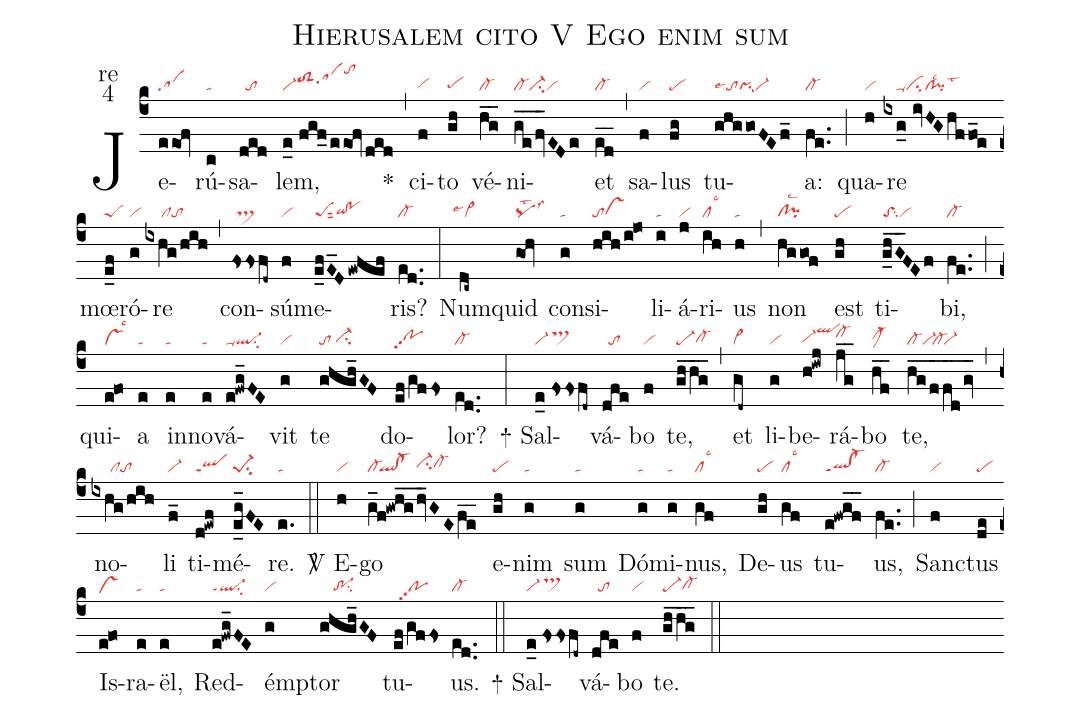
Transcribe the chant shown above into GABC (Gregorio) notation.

name:Hierusalem cito V Ego enim sum;
office-part:re;
mode:4;
nabc-lines:1;
%%
(c4) Je(eeof|sa)rú(c|ta)sa(ded|//to)lem,(e_0//fgf_/eeof/ded|vi-toS2hisahitohm) <sp>*</sp>(,) ci(f|vihg)to(gh|pehg) vé(hg__|cl-)ni(ge__/fv_EDe|cl-ci-vi)et(ed__|cl-) (,) sa(f|vi)lus(fg|pe) tu(ghggoFEf_|tolse4pisu1vi-)a:(fe..|cl-) (;) qua(h|vi)re(ixg_0//ivHGhffo_e|////ta-cicl!pilsc2lst3) mœ(e_f|peS)ró(g|vi)re(ixhg/hih|/////clto) (,) con(fssfd~|//ts>)sú(f|vi)me(e_fE_D/ewfef|peSsut2qihg!pohg)ris?(ed..|cl-) (:) Num(dc~|``vi>lse4)quid(goh|pqlst2lss3) con(g|ta)si(hih/i@jo|tovshg)li(i|ta)á(j|vi)ri(ih|cllsc3)us(h|ta) (,) non(hggof|cl!pilsc2) est(gh|pe) ti(ghG___FEf|toSsu2vi)bi,(fe..|cl-) (;) qui(e@fo|vslsc3)a(e|ta) in(e|ta)no(e|ta)vá(e!fwg_FE|ql-ppu1su2)vit(g|vi) te(ghgh_GF|to/ci-hg) do(ef/gffs|pohhpp2)lor?(ed..|cl-) (:) <sp>+</sp> Sal(e_0//fssfd~|vi-/ts>hi)vá(dfe|//to)bo(f|vi) te,(gh_hg__|pe-cl-hg) (,) et(gd~|vi>) li(g|vi)be(h!iwj|vi-hgqlhk)rá(jg__|cl-hi)bo(hf__|clM-hh) te,(hg__/f_fd__/gv_|cl-vi-`cl-`vi-) (,) no(ixhg/hih|//////clto)li(f_|vi-) ti(d!ewf|qlppt1)mé(e_g_FE|pe-1su2)re.(e.|ta) (::)

<sp>V/</sp> E(h|vi)go(g_f!gwhg__|cl-`ql!cl-|hv_GEfe__|ci-hhcl-hh) e(gh|pe)nim(g|ta) sum(g|ta) Dó(g|ta)mi(g|ta)nus,(gf|cllsc3) De(gh|pe)us(gf|cllsc3) tu(e!fwgf__|ql!cl-ppt1)us,(fe..|cl-) (;) Sanc(f|vi)tus(de|pe) Is(e@fo|vshe)ra(e|ta)ël,(e|ta) Red(e!fwg_FE|ql-ppt1su2)émp(g|vi)tor(ghgh_GF|////tr-1su2) tu(ef/gffs|//popp2)us.(ed..|cl-) (::)

<sp>+</sp> Sal(e_0//fssfd~|vi-/ts>hi)vá(dfe|//to)bo(f|vi) te.(gh_hg__|pe-cl-hg) (::)
